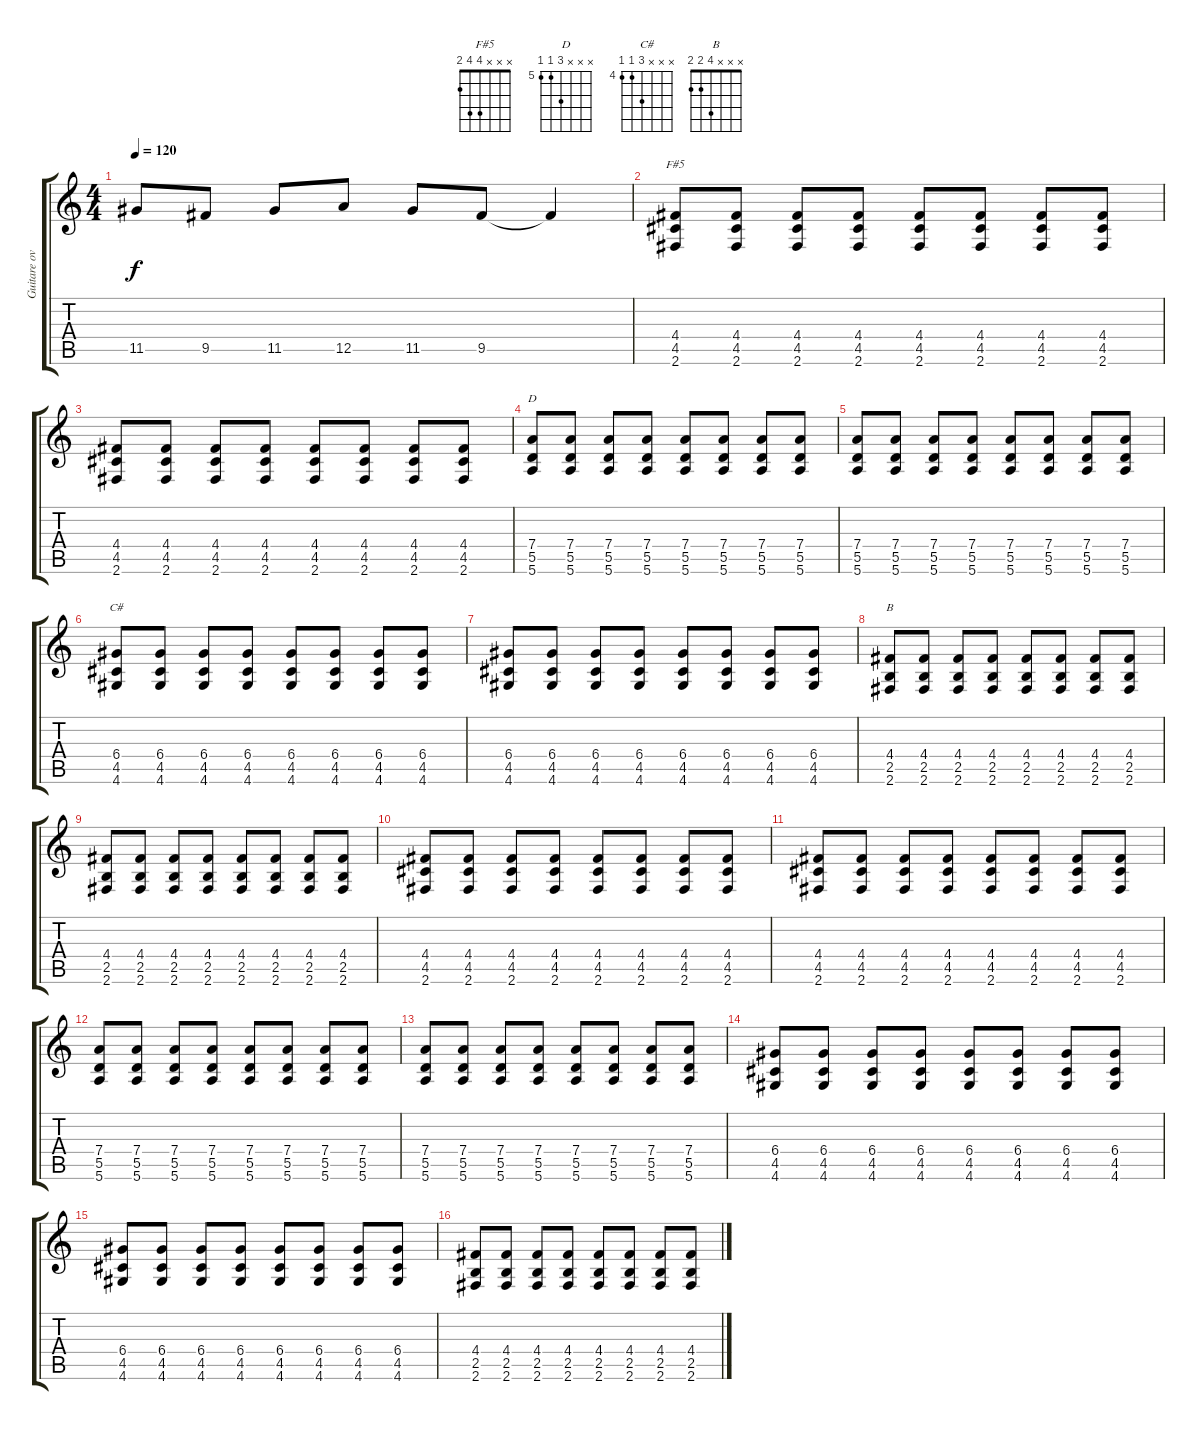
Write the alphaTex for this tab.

\track ("Guitare overdrive" "Guitare ov") {instrument overdrivenguitar}
\staff {score tabs}
\tuning (E4 B3 G3 D3 A2 E2) {hide}
\chord ("F#5" x x x 4 4 2)
\chord ("D" x x x 7 5 5) {firstfret 5}
\chord ("C#" x x x 6 4 4) {firstfret 4}
\chord ("B" x x x 4 2 2)
\ts (4 4)
\tempo 120
\clef g2
\ks c
11.5{t}.8{dy f} 9.5.8 11.5.8 12.5.8 11.5.8 9.5.8 9.5{t}.4 |
(4.4 4.5 2.6).8{ch "F#5"} (4.4 4.5 2.6).8 (4.4 4.5 2.6).8 (4.4 4.5 2.6).8 (4.4 4.5 2.6).8 (4.4 4.5 2.6).8 (4.4 4.5 2.6).8 (4.4 4.5 2.6).8 |
(4.4 4.5 2.6).8 (4.4 4.5 2.6).8 (4.4 4.5 2.6).8 (4.4 4.5 2.6).8 (4.4 4.5 2.6).8 (4.4 4.5 2.6).8 (4.4 4.5 2.6).8 (4.4 4.5 2.6).8 |
(7.4 5.5 5.6).8{ch "D"} (7.4 5.5 5.6).8 (7.4 5.5 5.6).8 (7.4 5.5 5.6).8 (7.4 5.5 5.6).8 (7.4 5.5 5.6).8 (7.4 5.5 5.6).8 (7.4 5.5 5.6).8 |
(7.4 5.5 5.6).8 (7.4 5.5 5.6).8 (7.4 5.5 5.6).8 (7.4 5.5 5.6).8 (7.4 5.5 5.6).8 (7.4 5.5 5.6).8 (7.4 5.5 5.6).8 (7.4 5.5 5.6).8 |
(6.4 4.5 4.6).8{ch "C#"} (6.4 4.5 4.6).8 (6.4 4.5 4.6).8 (6.4 4.5 4.6).8 (6.4 4.5 4.6).8 (6.4 4.5 4.6).8 (6.4 4.5 4.6).8 (6.4 4.5 4.6).8 |
(6.4 4.5 4.6).8 (6.4 4.5 4.6).8 (6.4 4.5 4.6).8 (6.4 4.5 4.6).8 (6.4 4.5 4.6).8 (6.4 4.5 4.6).8 (6.4 4.5 4.6).8 (6.4 4.5 4.6).8 |
(4.4 2.5 2.6).8{ch "B"} (4.4 2.5 2.6).8 (4.4 2.5 2.6).8 (4.4 2.5 2.6).8 (4.4 2.5 2.6).8 (4.4 2.5 2.6).8 (4.4 2.5 2.6).8 (4.4 2.5 2.6).8 |
(4.4 2.5 2.6).8 (4.4 2.5 2.6).8 (4.4 2.5 2.6).8 (4.4 2.5 2.6).8 (4.4 2.5 2.6).8 (4.4 2.5 2.6).8 (4.4 2.5 2.6).8 (4.4 2.5 2.6).8 |
(4.4 4.5 2.6).8 (4.4 4.5 2.6).8 (4.4 4.5 2.6).8 (4.4 4.5 2.6).8 (4.4 4.5 2.6).8 (4.4 4.5 2.6).8 (4.4 4.5 2.6).8 (4.4 4.5 2.6).8 |
(4.4 4.5 2.6).8 (4.4 4.5 2.6).8 (4.4 4.5 2.6).8 (4.4 4.5 2.6).8 (4.4 4.5 2.6).8 (4.4 4.5 2.6).8 (4.4 4.5 2.6).8 (4.4 4.5 2.6).8 |
(7.4 5.5 5.6).8 (7.4 5.5 5.6).8 (7.4 5.5 5.6).8 (7.4 5.5 5.6).8 (7.4 5.5 5.6).8 (7.4 5.5 5.6).8 (7.4 5.5 5.6).8 (7.4 5.5 5.6).8 |
(7.4 5.5 5.6).8 (7.4 5.5 5.6).8 (7.4 5.5 5.6).8 (7.4 5.5 5.6).8 (7.4 5.5 5.6).8 (7.4 5.5 5.6).8 (7.4 5.5 5.6).8 (7.4 5.5 5.6).8 |
(6.4 4.5 4.6).8 (6.4 4.5 4.6).8 (6.4 4.5 4.6).8 (6.4 4.5 4.6).8 (6.4 4.5 4.6).8 (6.4 4.5 4.6).8 (6.4 4.5 4.6).8 (6.4 4.5 4.6).8 |
(6.4 4.5 4.6).8 (6.4 4.5 4.6).8 (6.4 4.5 4.6).8 (6.4 4.5 4.6).8 (6.4 4.5 4.6).8 (6.4 4.5 4.6).8 (6.4 4.5 4.6).8 (6.4 4.5 4.6).8 |
(4.4 2.5 2.6).8 (4.4 2.5 2.6).8 (4.4 2.5 2.6).8 (4.4 2.5 2.6).8 (4.4 2.5 2.6).8 (4.4 2.5 2.6).8 (4.4 2.5 2.6).8 (4.4 2.5 2.6).8
